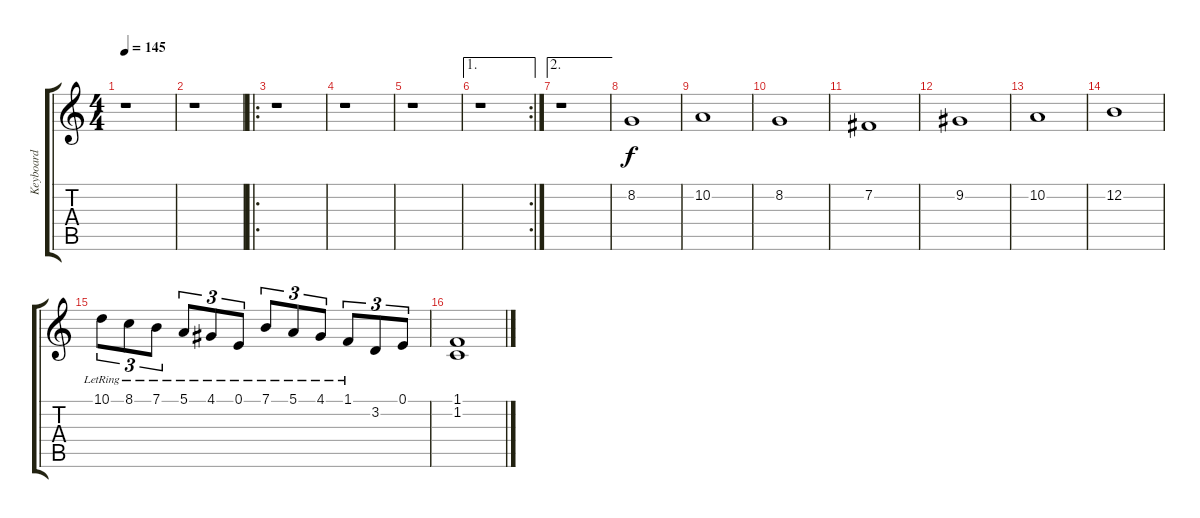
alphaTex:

\track ("Keyboard" "Keyboard") {instrument choiraahs}
\staff {score tabs}
\tuning (E4 B3 G3 D3 A2 E2) {hide}
\ts (4 4)
\tempo 145
\clef g2
\ks c
r.1{dy f} |
r.1 |
\ro
r.1 |
r.1 |
r.1 |
\ae 1
\rc 2
r.1 |
\ae 2
r.1 |
8.2.1{volume 11 instrument choiraahs} |
10.2.1 |
8.2.1 |
7.2.1 |
9.2.1 |
10.2.1 |
12.2.1 |
10.1{lr}.8{tu (3 2)} 8.1{lr}.8{tu (3 2)} 7.1{lr}.8{tu (3 2)} 5.1{lr}.8{tu (3 2)} 4.1{lr}.8{tu (3 2)} 0.1{lr}.8{tu (3 2)} 7.1{lr}.8{tu (3 2)} 5.1{lr}.8{tu (3 2)} 4.1{lr}.8{tu (3 2)} 1.1{lr}.8{tu (3 2)} 3.2.8{tu (3 2)} 0.1.8{tu (3 2)} |
(1.1 1.2).1
